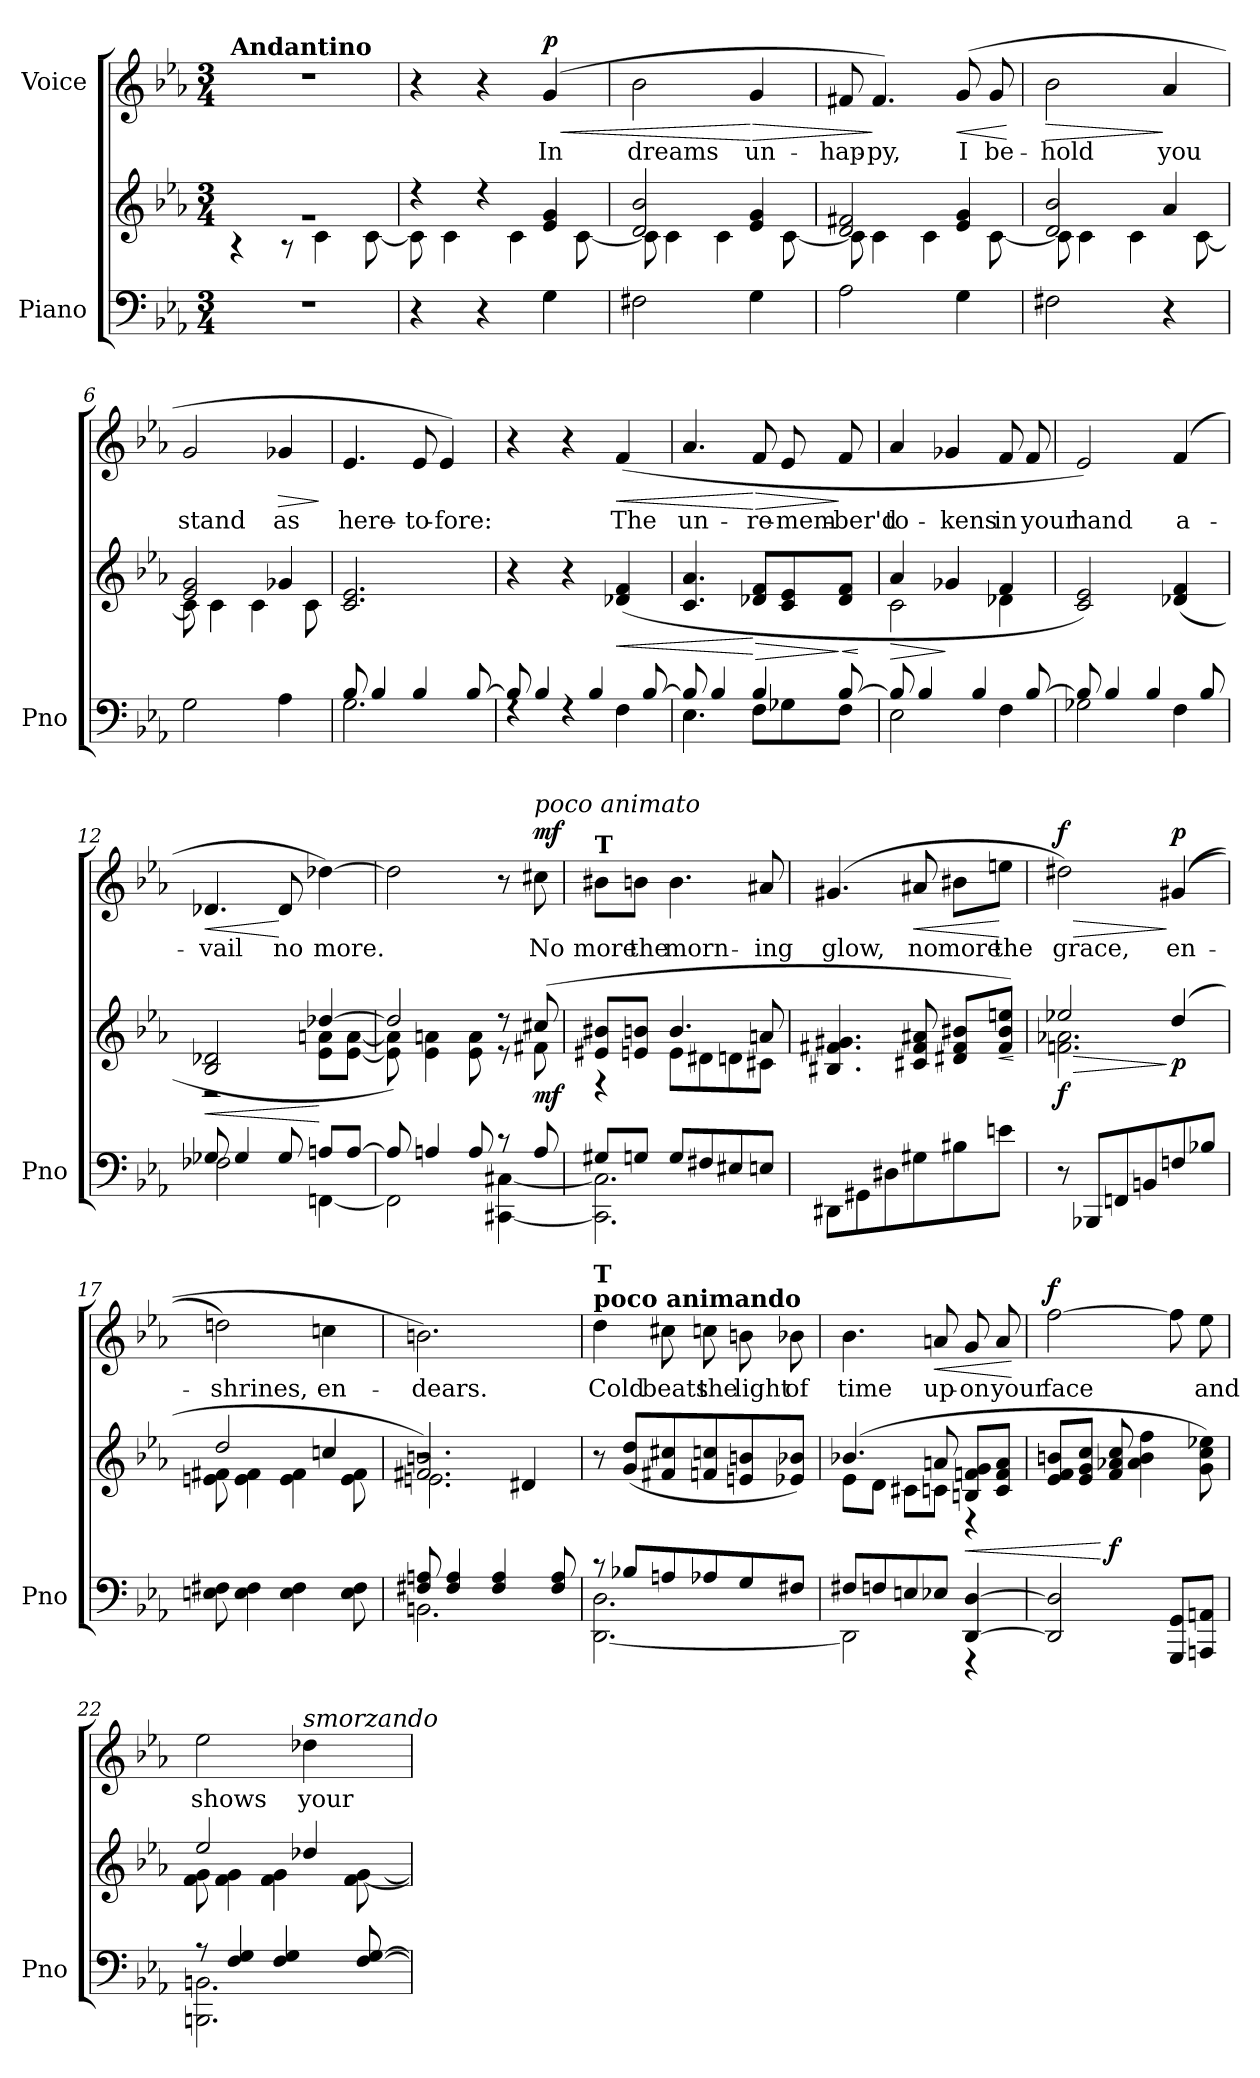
**kern	**kern	**dynam	**kern	**text	**dynam
*part2	*part2	*part2	*part1	*part1	*part1
*staff3	*staff2	*staff2/3	*staff1	*staff1	*staff1
*I"Piano	*	*	*I"Voice	*	*
*I'Pno	*	*	*	*	*
*clefF4	*clefG2	*	*clefG2	*	*
*k[b-e-a-]	*k[b-e-a-]	*	*k[b-e-a-]	*	*
*M3/4	*M3/4	*	*M3/4	*	*
=1	=1	=1	=1	=1	=1
*	*^	*	*	*	*
!	!	!	!	!LO:TX:a:B:t=Andantino	!	!
2.r	2.rg	4r	.	2.r	.	.
.	.	8r	.	.	.	.
.	.	4c\	.	.	.	.
.	.	[8c\	.	.	.	.
=2	=2	=2	=2	=2	=2	=2
4r	4r	8c\]	.	4r	.	.
.	.	4c\	.	.	.	.
4r	4r	.	.	4r	.	.
.	.	4c\	.	.	.	.
!	!	!	!	!	!LO:LY:b	!LO:HP:b
!	!	!	!	!	!	!LO:DY:n=1:a
4G\	4e-/ 4g/	.	.	(4g/	In	< p
.	.	[8c\	.	.	.	.
=3	=3	=3	=3	=3	=3	=3
!	!	!	!	!	!LO:LY:b	!
2F#X\	2d/ 2b-/	8c\]	.	2b-\	dreams	.
.	.	4c\	.	.	.	.
.	.	4c\	.	.	.	.
!	!	!	!	!	!LO:LY:b	!LO:HP:n=1:b
4G\	4e-/ 4g/	.	.	4g/	un-	[ >
.	.	[8c\	.	.	.	.
=4	=4	=4	=4	=4	=4	=4
!	!	!	!	!	!LO:LY:b	!
2A-\	2d/ 2f#X/	8c\]	.	8f#X/	-hap-	.
!	!	!	!	!	!LO:LY:b	!
.	.	4c\	.	4.f#/)	-py,	]
.	.	4c\	.	.	.	.
!	!	!	!	!	!LO:LY:b	!LO:HP:b
4G\	4e-/ 4g/	.	.	(>8g/	I	<
!	!	!	!	!	!LO:LY:b	!
.	.	[8c\	.	8g/	be-	.
*	*v	*v	*	*	*	*
.	.	.	.	.	[
=5	=5	=5	=5	=5	=5
*	*^	*	*	*	*
!	!	!	!	!	!LO:LY:b	!LO:HP:b
2F#X\	2d/ 2b-/	8c\]	.	2b-\	-hold	>
.	.	4c\	.	.	.	.
.	.	4c\	.	.	.	.
!	!	!	!	!	!LO:LY:b	!
4r	4a-/	.	.	4a-/	you	]
.	.	[8c\	.	.	.	.
!!LO:LB:g=z
=6	=6	=6	=6	=6	=6	=6
!	!	!	!	!	!LO:LY:b	!
2G\	2e-/ 2g/	8c\]	.	2g/	stand	.
.	.	4c\	.	.	.	.
.	.	4c\	.	.	.	.
!	!	!	!	!	!LO:LY:b	!LO:HP:b
4A-\	4g-X/	.	.	4g-X/	as	>
.	.	8c\	.	.	.	.
*	*v	*v	*	*	*	*
.	.	.	.	.	]
=7	=7	=7	=7	=7	=7
*^	*	*	*	*	*
!	!	!	!	!	!LO:LY:b	!
8B-/	2.G\	2.c/ 2.e-/	.	4.e-/	here-	.
4B-/	.	.	.	.	.	.
!	!	!	!	!	!LO:LY:b	!
4B-/	.	.	.	8e-/	-to-	.
!	!	!	!	!	!LO:LY:b	!
.	.	.	.	4e-/)	-fore:	.
[8B-/	.	.	.	.	.	.
=8	=8	=8	=8	=8	=8	=8
8B-/]	4rF	4r	.	4r	.	.
4B-/	.	.	.	.	.	.
.	4rF	4r	.	4r	.	.
4B-/	.	.	.	.	.	.
!	!	!	!LO:HP:b	!	!LO:LY:b	!LO:HP:b
.	4F\	(4d-X/ 4f/	<	(4f/	The	<
[8B-/	.	.	.	.	.	.
=9	=9	=9	=9	=9	=9	=9
!	!	!	!	!	!LO:LY:b	!
8B-/]	4.E-\	4.c/ 4.a-/	.	4.a-/	un-	.
4B-/	.	.	.	.	.	.
!	!	!	!LO:HP:n=1:b	!	!LO:LY:b	!LO:HP:n=1:b
4B-/	8F\L	8d-X/ 8f/L	[ >	8f/	-re-	[ >
!	!	!	!	!	!LO:LY:b	!
.	8G-X\	8c/ 8e-/	.	8e-/	-mem-	.
!	!	!	!LO:HP:n=1:b	!	!LO:LY:b	!
[8B-/	8F\J	8d-/ 8f/J	] <	8f/	-ber'd	]
*v	*v	*	*	*	*	*
.	.	[	.	.	.
=10	=10	=10	=10	=10	=10
*^	*	*	*	*	*
!	!	!	!LO:HP:b	!	!LO:LY:b	!
*	*	*^	*	*	*	*
8B-/]	2E-\	4a-/	2c\	>	4a-/	to-	.
4B-/	.	.	.	.	.	.	.
!	!	!	!	!	!	!LO:LY:b	!
.	.	4g-X/	.	]	4g-X/	-kens	.
4B-/	.	.	.	.	.	.	.
!	!	!	!	!	!	!LO:LY:b	!
.	4F\	4f/	4d-X\	.	8f/	in	.
!	!	!	!	!	!	!LO:LY:b	!
[8B-/	.	.	.	.	8f/	your	.
*	*	*v	*v	*	*	*	*
!!LO:LB:g=z
=11	=11	=11	=11	=11	=11	=11
!	!	!	!	!	!LO:LY:b	!
8B-/]	2G-X\	2c/ 2e-/)	.	2e-/)	hand	.
4B-/	.	.	.	.	.	.
4B-/	.	.	.	.	.	.
!	!	!	!	!	!LO:LY:b	!
.	4F\	(4d-X/ 4f/	.	(>4f/	a-	.
8B-/	.	.	.	.	.	.
=12	=12	=12	=12	=12	=12	=12
!	!	!	!LO:HP:b	!	!LO:LY:b	!LO:HP:b
*	*	*^	*	*	*	*
8G-X/	2F-X\	2B-/ 2d-X/	2r	<	4.d-X/	-vail	<
4G-/	.	.	.	.	.	.	.
!	!	!	!	!	!	!LO:LY:b	!LO:DY:n=1:a
8G-/	.	.	.	.	8d-/	no	[ other-dynamics
!	!	!	!	!LO:DY:n=1:b	!	!LO:LY:b	!
8An/L	[4FFn\	[4dd-X/	8e-\ 8an\L	[ other-dynamics	[4dd-X\)	more.	.
[8A/J	.	.	[8e-\ [8a\J	.	.	.	.
=13	=13	=13	=13	=13	=13	=13	=13
8A/]	2FF\]	2dd-/])	8e-\] 8a\]	.	2dd-\]	.	.
4An/	.	.	4e-\ 4an\	.	.	.	.
8A/	.	.	8e-\ 8a\	.	.	.	.
8r	[4CC#X\ [4C#X\	8r	8r	.	8r	.	.
!	!	!	!	!	!LO:TX:a:i:t=poco animato	!	!
!	!	!	!	!LO:DY:b	!	!LO:LY:b	!LO:DY:a
8A/	.	(8cc#X/	8f#X\	mf	8cc#X\	No	mf
=14	=14	=14	=14	=14	=14	=14	=14
!	!	!	!	!	!LO:TX:a:B:t=T	!	!
!	!	!	!	!	!	!LO:LY:b	!
8G#X/L	2.CC#\] 2.C#\]	8e#X/ 8b#X/L	4r	.	8b#X\L	more	.
!	!	!	!	!	!	!LO:LY:b	!
8Gn/J	.	8en/ 8bn/J	.	.	8bn\J	the	.
!	!	!	!	!	!	!LO:LY:b	!
8G/L	.	4.b/	8e\L	.	4.b\	morn-	.
8F#X/	.	.	8d#X\	.	.	.	.
8E#X/	.	.	8dn\	.	.	.	.
!	!	!	!	!	!	!LO:LY:b	!
8En/J	.	8an/	8c#X\J	.	8a#X/	-ing	.
*v	*v	*	*	*	*	*	*
!!LO:LB:g=z
=15	=15	=15	=15	=15	=15	=15
!	!	!	!	!	!LO:LY:b	!
*	*v	*v	*	*	*	*
8DD#X\L	4.B#X/ 4.f#X/ 4.g#X/	.	(4.g#X/	glow,	.
8GG#X\	.	.	.	.	.
8D#X\	.	.	.	.	.
!	!	!	!	!LO:LY:b	!LO:HP:b
8G#X\	8c#X/ 8f#/ 8a#X/	.	8a#X/	no	<
!	!	!	!	!LO:LY:b	!
8B#X\	8d#X/ 8f#/ 8b#X/L	.	8b#X\L	more	.
!	!	!LO:HP:b	!	!LO:LY:b	!
8en\J	8f#/ 8b#/ 8een/J)	<	8een\J	the	[
.	.	[	.	.	.
=16	=16	=16	=16	=16	=16
!	!	!LO:HP:b	!	!LO:LY:b	!LO:HP:b
*	*^	*	*	*	*
!	!	!	!LO:DY:n=1:b	!	!	!LO:DY:n=1:a
8r	2ee-X/	2.fn\ 2.a-X\	> f	2dd#X\)	grace,	> f
8BBB-X/L	.	.	.	.	.	.
8FFn/	.	.	.	.	.	.
8BBn/	.	.	.	.	.	.
!	!	!	!LO:DY:n=2:b	!	!LO:LY:b	!LO:DY:n=2:a
8Fn/	(4dd/	.	] p	(>(4g#X/	en-	] p
8B-X/J	.	.	.	.	.	.
=17	=17	=17	=17	=17	=17	=17
!	!	!	!	!	!LO:LY:b	!
8En\ 8F#X\	2dd/	8en\ 8f#X\	.	2ddn\)	-shrines,	.
4E\ 4F#\	.	4e\ 4f#\	.	.	.	.
4E\ 4F#\	.	4e\ 4f#\	.	.	.	.
!	!	!	!	!	!LO:LY:b	!
.	4ccn/	.	.	4ccn\	en-	.
8E\ 8F#\	.	8e\ 8f#\	.	.	.	.
=18	=18	=18	=18	=18	=18	=18
*^	*	*^	*	*	*	*
!	!	!	!	!	!	!	!LO:LY:b	!
8F#X/ 8An/	2.BBn\	2.f#X/ 2.bn/)	2.en\	2r	.	2.bni\)	-dears.	.
4F#/ 4A/	.	.	.	.	.	.	.	.
4F#/ 4A/	.	.	.	.	.	.	.	.
.	.	.	.	4d#X/	.	.	.	.
8F#/ 8A/	.	.	.	.	.	.	.	.
*	*	*v	*v	*v	*	*	*	*
!!LO:PB:g=z
=19	=19	=19	=19	=19	=19	=19
!	!	!	!	!LO:TX:a:B:t=poco animando	!	!
!	!	!	!	!LO:TX:a:B:t=T	!	!
!	!	!	!	!	!LO:LY:b	!
8r	[2.DD\ 2.D\	8r	.	4dd\	Cold	.
8B-X/L	.	(8g/ 8dd/L	.	.	.	.
!	!	!	!	!	!LO:LY:b	!
8An/	.	8f#X/ 8cc#X/	.	8cc#X\	beats	.
!	!	!	!	!	!LO:LY:b	!
8A-X/	.	8fn/ 8ccn/	.	8ccn\	the	.
!	!	!	!	!	!LO:LY:b	!
8G/	.	8en/ 8bn/	.	8bn\	light	.
!	!	!	!	!	!LO:LY:b	!
8F#X/J	.	8e-X/ 8b-X/J)	.	8b-X\	of	.
=20	=20	=20	=20	=20	=20	=20
*	*	*^	*	*	*	*
!	!	!	!	!	!	!LO:LY:b	!
8F#X/L	2DD\]	(4.b-X/	8e-\L	.	4.b-\	time	.
8Fn/	.	.	8d\J	.	.	.	.
8En/	.	.	8c#X\L	.	.	.	.
!	!	!	!	!	!	!LO:LY:b	!LO:HP:b
8E-X/J	.	8an/	8cn\J	.	8an/	up-	<
!	!	!	!	!LO:HP:b	!	!LO:LY:b	!
[4DD/ [4D/	4r	8Bn/ 8fn/ 8g/L	4r	<	8g/	-on	.
!	!	!	!	!	!	!LO:LY:b	!
.	.	8c/ 8f/ 8a/J	.	.	8a/	your	.
*v	*v	*	*	*	*	*	*
*	*v	*v	*	*	*	*
.	.	.	.	.	[
=21	=21	=21	=21	=21	=21
!	!	!	!	!LO:LY:b	!LO:DY:a
2DD/] 2D/]	8e-/ 8f/ 8bn/L	.	[2ff\	face	f
.	8e-/ 8g/ 8cc/J	.	.	.	.
!	!	!LO:DY:n=1:b	!	!	!
.	8f/ 8a-X/ 8cc/	[ f	.	.	.
.	4a-\ 4b\ 4ff\	.	.	.	.
8GGG/ 8GG/L	.	.	8ff\]	.	.
!	!	!	!	!LO:LY:b	!
8AAAn/ 8AAn/J	8g\ 8cc\ 8ee-X\)	.	8ee-\	and	.
!!LO:LB:g=z
=22	=22	=22	=22	=22	=22
*^	*^	*	*	*	*
!	!	!	!	!	!	!LO:LY:b	!
8r	2.BBBn\ 2.BBn\	2ee-/	8f\ 8g\	.	2ee-\	shows	.
4F/ 4G/	.	.	4f\ 4g\	.	.	.	.
4F/ 4G/	.	.	4f\ 4g\	.	.	.	.
!	!	!	!	!	!LO:TX:a:i:t=smorzando	!	!
!	!	!	!	!	!	!LO:LY:b	!
.	.	4dd-X/	.	.	4dd-X\	your	.
[8F/ [8G/	.	.	[8f\ [8g\	.	.	.	.
*v	*v	*	*	*	*	*	*
*	*v	*v	*	*	*	*
=	=	=	=	=	=
*-	*-	*-	*-	*-	*-
